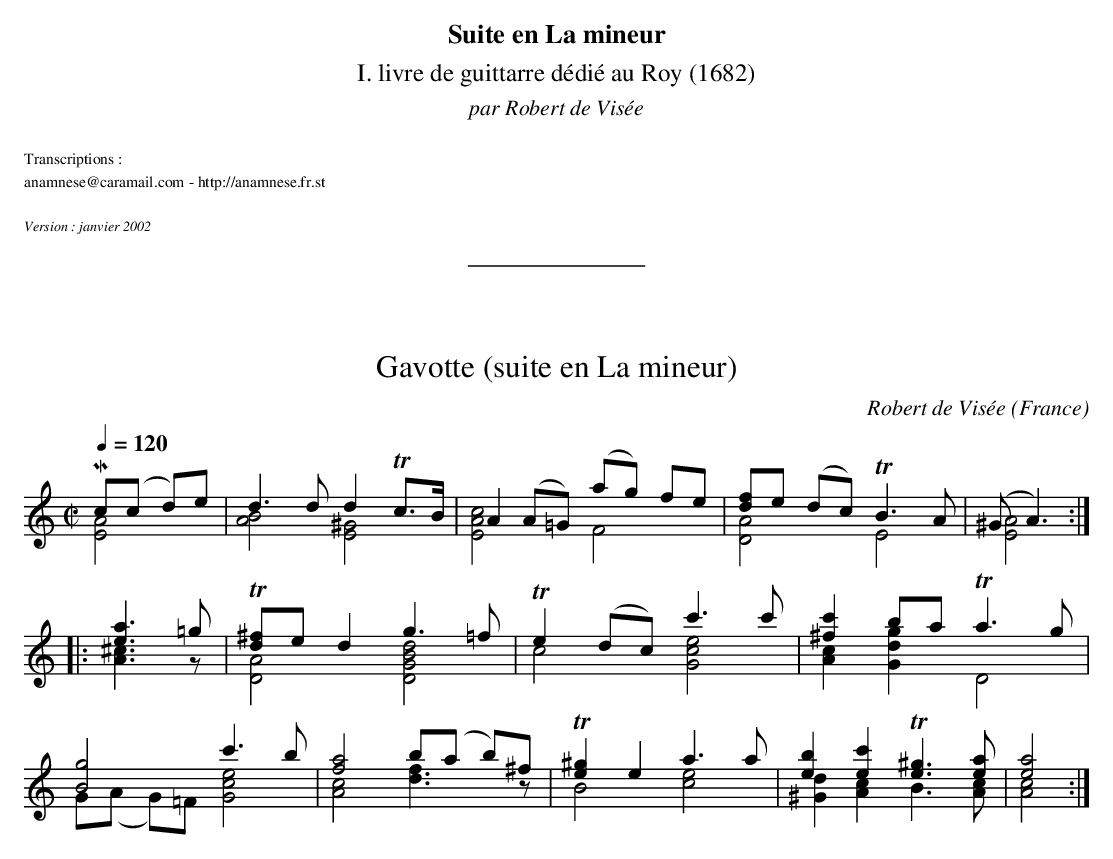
X:1
T:Gavotte (suite en La mineur)
C:Robert de Visée
O:France
M:C|
L:1/4
Q:1/4=120
K:C treble
%%staves (1 2)
V:1
!lowermordent!c/(c/ d/)e/   |  d>d d !trill!c/>B/          |\
A (A/=G/) (a/g/) f/e/       |  [d/f/]e/ (d/c/)  !trill!B>A | (^G<A) ::
[e3/2a3/2] =g/              |  !trill![d/^f/]e/ d g>=f     |\
!trill!e (d/c/) c'>c'       |  [^fc'] b/a/ !trill!a>g      |
[B2g2] c'>b                 |  [f2a2] b/(a/ b/)^f/         |\
!trill![e^g] e a>a          |  [eb] [ec'] !trill![e3/2^g3/2] [e/a/] | [e2a2] :|
V:2
[E2A2] | [A2B2] [E2^G2]     | [E2A2c2] F2  | [D2A2] E2 | [E2A2] ::
[A3/2^c3/2] z/ | [D2A2]     [D2G2B2d2] |   c2 [G2c2e2] | [Ac] [Gdg] D2 |
G/(A/ G/)=F/ [G2c2e2] |[A2c2] [d3/2f3/2] z/ | B2[c2e2] | [^Gd] [Ac] B3/2 [A/c/] | [A2c2] :|
